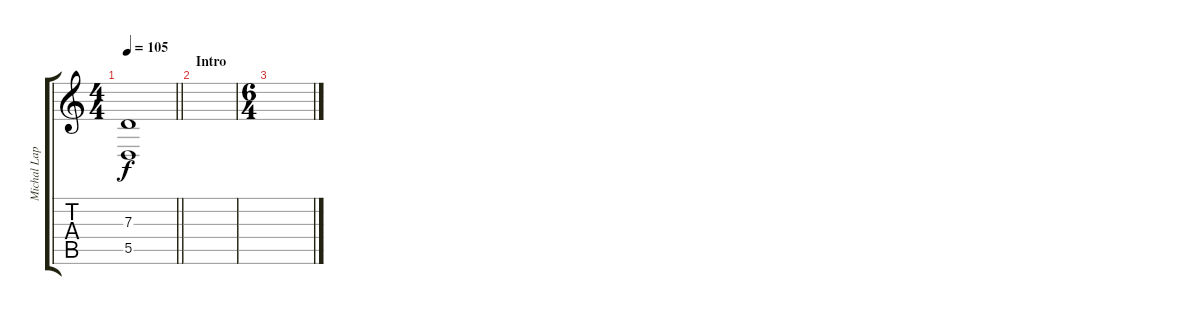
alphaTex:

\track ("Michal Lapaj/Overdubs" "Michal Lap") {instrument stringensemble1}
\staff {score tabs}
\tuning (E4 B3 G3 D3 A2 E2) {hide}
\ts (4 4)
\tempo 105
\clef g2
\barLineRight lightlight
\ks c
(7.3{t} 5.5{t}).1{dy f} |
\section ("" "Intro")
|
\ts (6 4)
